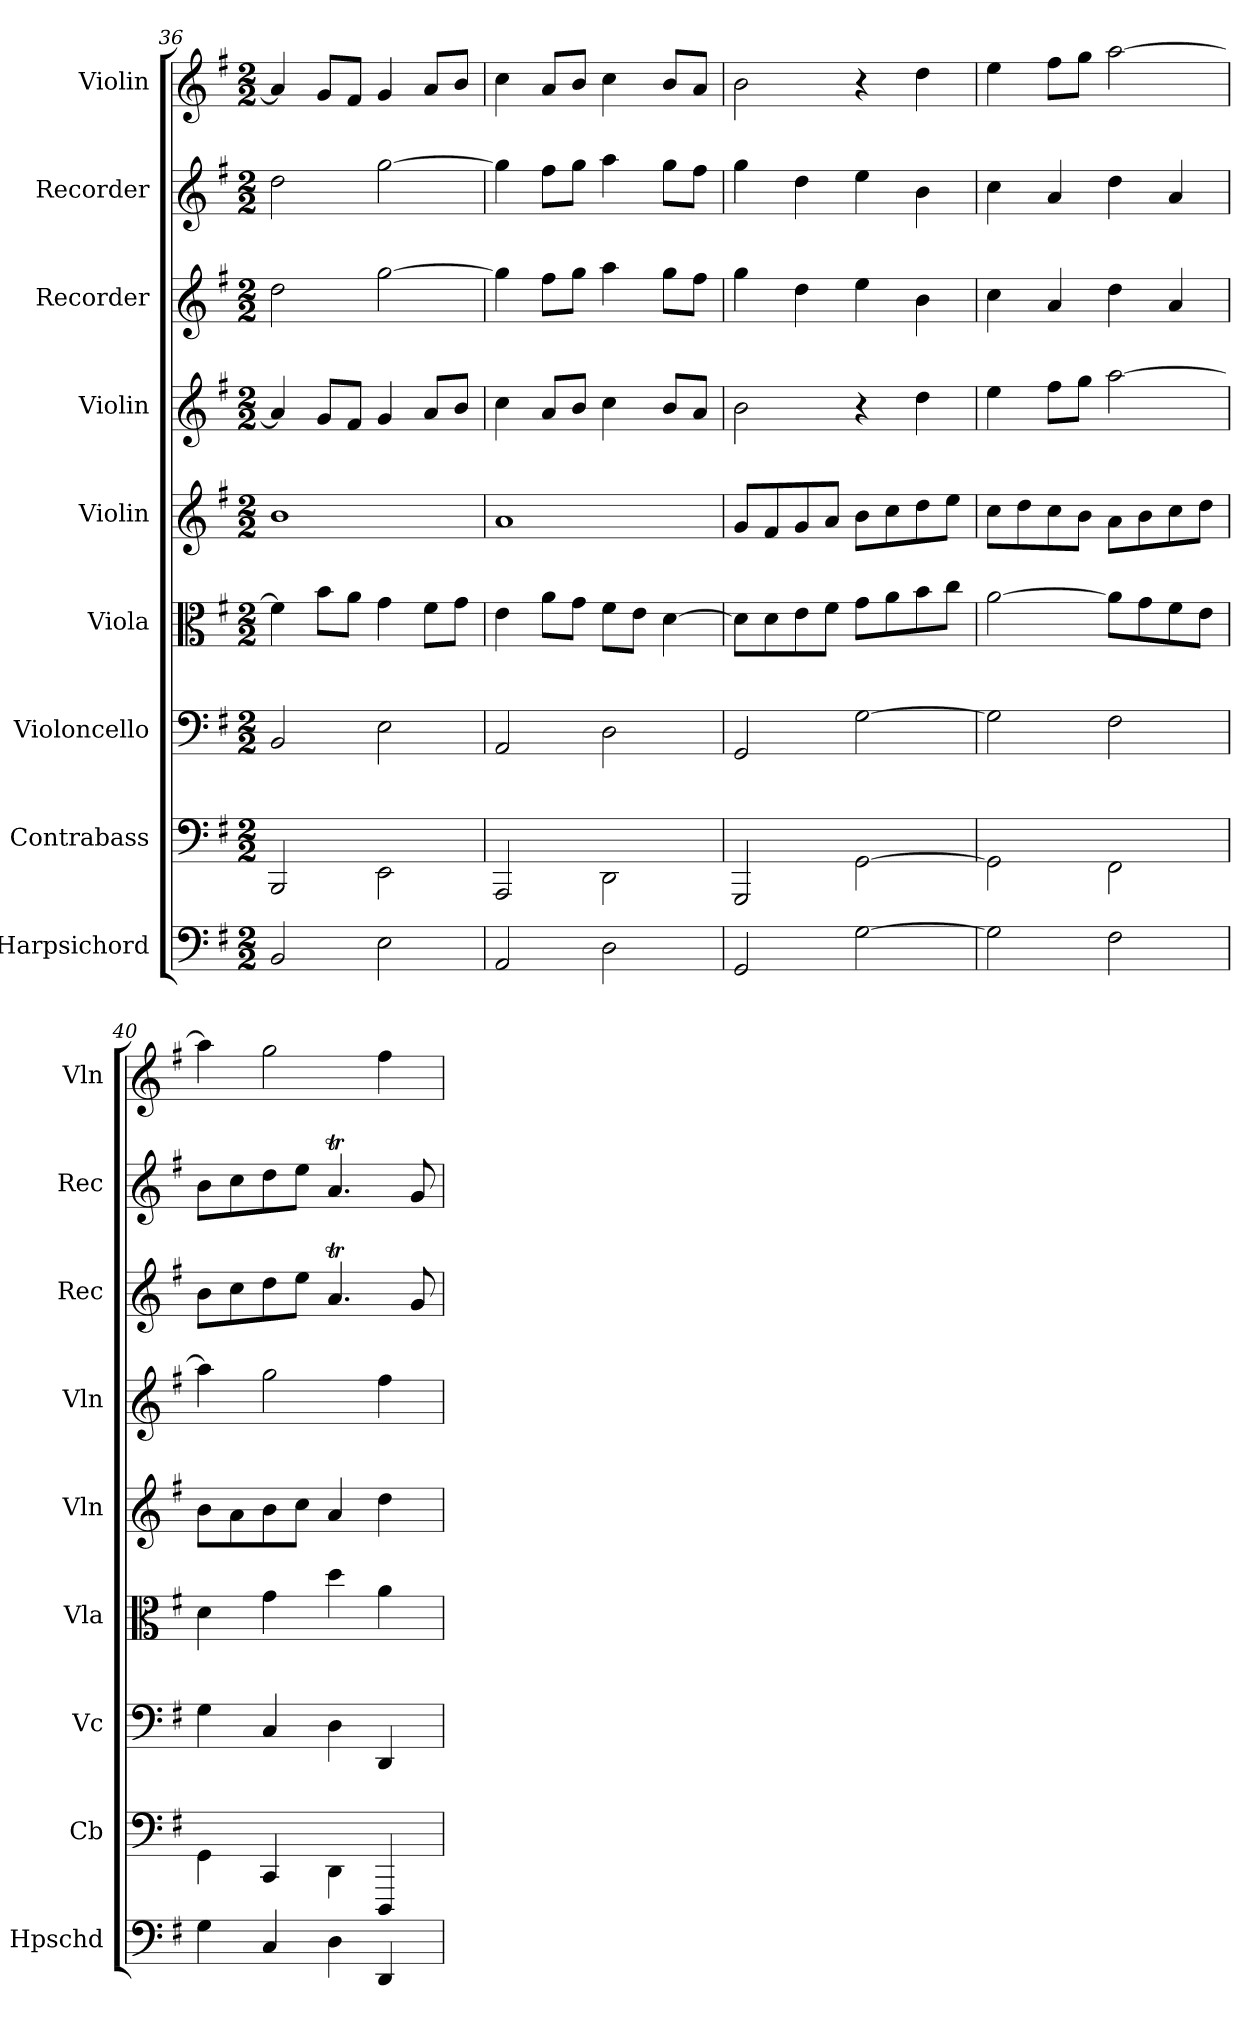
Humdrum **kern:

**kern	**kern	**kern	**kern	**kern	**kern	**kern	**kern	**kern
*part9	*part8	*part7	*part6	*part5	*part4	*part3	*part2	*part1
*staff9	*staff8	*staff7	*staff6	*staff5	*staff4	*staff3	*staff2	*staff1
*I"Harpsichord	*I"Contrabass	*I"Violoncello	*I"Viola	*I"Violin	*I"Violin	*I"Recorder	*I"Recorder	*I"Violin
*I'Hpschd	*I'Cb	*I'Vc	*I'Vla	*I'Vln	*I'Vln	*I'Rec	*I'Rec	*I'Vln
*clefF4	*clefF4	*clefF4	*clefC3	*clefG2	*clefG2	*clefG2	*clefG2	*clefG2
*	*ITrd7c12	*	*	*	*	*	*	*
*k[f#]	*k[f#]	*k[f#]	*k[f#]	*k[f#]	*k[f#]	*k[f#]	*k[f#]	*k[f#]
*G:	*G:	*G:	*G:	*G:	*G:	*G:	*G:	*G:
*M2/2	*M2/2	*M2/2	*M2/2	*M2/2	*M2/2	*M2/2	*M2/2	*M2/2
=36	=36	=36	=36	=36	=36	=36	=36	=36
2BB/	2BBBB/	2BB/	4f#\]	1b\	4a/]	2dd\	2dd\	4a/]
.	.	.	8b\L	.	8g/L	.	.	8g/L
.	.	.	8a\J	.	8f#/J	.	.	8f#/J
2E\	2EEE\	2E\	4g\	.	4g/	[2gg\	[2gg\	4g/
.	.	.	8f#\L	.	8a/L	.	.	8a/L
.	.	.	8g\J	.	8b/J	.	.	8b/J
=37	=37	=37	=37	=37	=37	=37	=37	=37
2AA/	2AAAA/	2AA/	4e\	1a/	4cc\	4gg\]	4gg\]	4cc\
.	.	.	8a\L	.	8a/L	8ff#\L	8ff#\L	8a/L
.	.	.	8g\J	.	8b/J	8gg\J	8gg\J	8b/J
2D\	2DDD\	2D\	8f#\L	.	4cc\	4aa\	4aa\	4cc\
.	.	.	8e\J	.	.	.	.	.
.	.	.	[4d\	.	8b/L	8gg\L	8gg\L	8b/L
.	.	.	.	.	8a/J	8ff#\J	8ff#\J	8a/J
=38	=38	=38	=38	=38	=38	=38	=38	=38
2GG/	2GGGG/	2GG/	8d\L]	8g/L	2b\	4gg\	4gg\	2b\
.	.	.	8d\	8f#/	.	.	.	.
.	.	.	8e\	8g/	.	4dd\	4dd\	.
.	.	.	8f#\J	8a/J	.	.	.	.
[2G\	[2GGG\	[2G\	8g\L	8b\L	4r	4ee\	4ee\	4r
.	.	.	8a\	8cc\	.	.	.	.
.	.	.	8b\	8dd\	4dd\	4b\	4b\	4dd\
.	.	.	8cc\J	8ee\J	.	.	.	.
=39	=39	=39	=39	=39	=39	=39	=39	=39
2G\]	2GGG\]	2G\]	[2a\	8cc\L	4ee\	4cc\	4cc\	4ee\
.	.	.	.	8dd\	.	.	.	.
.	.	.	.	8cc\	8ff#\L	4a/	4a/	8ff#\L
.	.	.	.	8b\J	8gg\J	.	.	8gg\J
2F#\	2FFF#\	2F#\	8a\L]	8a\L	[2aa\	4dd\	4dd\	[2aa\
.	.	.	8g\	8b\	.	.	.	.
.	.	.	8f#\	8cc\	.	4a/	4a/	.
.	.	.	8e\J	8dd\J	.	.	.	.
=40	=40	=40	=40	=40	=40	=40	=40	=40
4G\	4GGG\	4G\	4d\	8b\L	4aa\]	8b\L	8b\L	4aa\]
.	.	.	.	8a\	.	8cc\	8cc\	.
4C/	4CCC/	4C/	4g\	8b\	2gg\	8dd\	8dd\	2gg\
.	.	.	.	8cc\J	.	8ee\J	8ee\J	.
4D\	4DDD\	4D\	4dd\	4a/	.	4.aT/	4.aT/	.
4DD/	4DDDD/	4DD/	4a\	4dd\	4ff#\	.	.	4ff#\
.	.	.	.	.	.	8g/	8g/	.
=	=	=	=	=	=	=	=	=
*-	*-	*-	*-	*-	*-	*-	*-	*-
